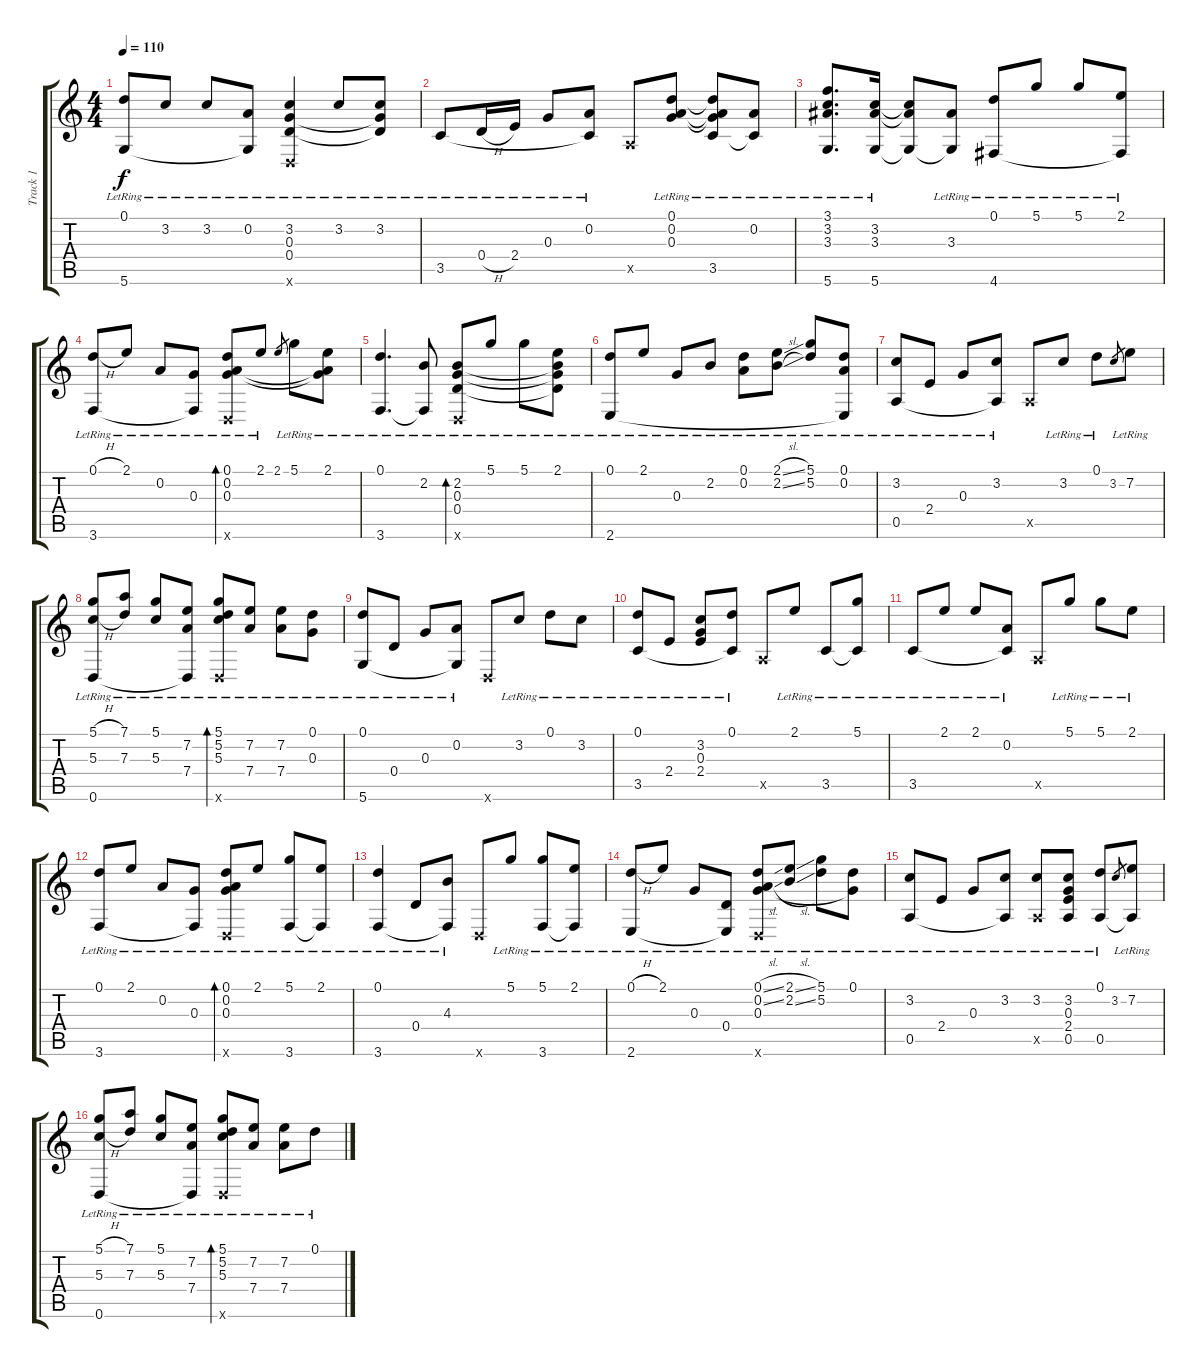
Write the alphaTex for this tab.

\track ("Track 1" "Track 1") {instrument acousticguitarsteel}
\staff {score tabs}
\tuning (D4 A3 G3 D3 A2 D2) {hide}
\ts (4 4)
\tempo 110
\clef g2
\ks c
(0.1{lr} 5.6{lr}).8{dy f} 3.2{lr}.8 3.2{lr}.8 (0.2{lr} 5.6{t}).8 (3.2{lr} 0.3{lr} 0.4{lr} 0.6{x}).4 3.2{lr}.8 (3.2{lr} 0.3{t} 0.4{t}).8 |
3.5{lr}.8 0.4{h lr}.16 2.4{lr}.16 0.3{lr}.8 (0.2{lr} 3.5{t}).8 0.5{x}.8 (0.1{lr} 0.2{lr} 0.3{lr}).8 (0.1{t} 0.2{t} 0.3{t} 3.5{lr}).8 (0.2{lr} 3.5{t}).8 |
(3.1{lr} 3.2{lr} 3.3{lr} 5.6{lr}).8{d} (3.2{lr} 3.3{lr} 5.6{lr}).16 (3.2{t} 3.3{t} 5.6{t}).8 (3.3{lr} 5.6{t}).8 (0.1{lr} 4.6{lr}).8 5.1{lr}.8 5.1{lr}.8 (2.1{lr} 4.6{t}).8 |
(0.1{h lr} 3.6{lr}).8 2.1{lr}.8 0.2{lr}.8 (0.3{lr} 3.6{t}).8 (0.1{lr} 0.2{lr} 0.3{lr} 0.6{x}).8{bd 480} 2.1{lr}.8 2.1.8{gr} 5.1{lr}.8 (2.1{lr} 0.2{t} 0.3{t}).8 |
(0.1{lr} 3.6{lr}).4{d} (2.2{lr} 3.6{t}).8 (2.2{lr} 0.3{lr} 0.4{lr} 0.6{x}).8{bd 480} 5.1{lr}.8 5.1{lr}.8 (2.1{lr} 2.2{t} 0.3{t} 0.4{t}).8 |
(0.1{lr} 2.6{lr}).8 2.1{lr}.8 0.3{lr}.8 2.2{lr}.8 (0.1{lr} 0.2{lr}).8 (2.1{sl lr} 2.2{sl lr}).8 (5.1{lr} 5.2{lr}).8 (0.1{lr} 0.2{lr} 2.6{t}).8 |
(3.2{lr} 0.5{lr}).8 2.4{lr}.8 0.3{lr}.8 (3.2{lr} 0.5{t}).8 0.5{x}.8 3.2{lr}.8 0.1{lr}.8 3.2.8{gr} 7.2{lr}.8 |
(5.1{h lr} 5.3{h lr} 0.6{lr}).8 (7.1{lr} 7.3{lr}).8 (5.1{lr} 5.3{lr}).8 (7.2{lr} 7.4{lr} 0.6{t}).8 (5.1{lr} 5.2{lr} 5.3{lr} 0.6{x}).8{bd 480} (7.2{lr} 7.4{lr}).8 (7.2{lr} 7.4{lr}).8 (0.1{lr} 0.3{lr}).8 |
(0.1{lr} 5.6{lr}).8 0.4{lr}.8 0.3{lr}.8 (0.2{lr} 5.6{t}).8 0.6{x}.8 3.2{lr}.8 0.1{lr}.8 3.2{lr}.8 |
(0.1{lr} 3.5{lr}).8 2.4{lr}.8 (3.2{lr} 0.3{lr} 2.4{lr}).8 (0.1{lr} 3.5{t}).8 0.5{x}.8 2.1{lr}.8 3.5{lr}.8 (5.1{lr} 3.5{t}).8 |
3.5{lr}.8 2.1{lr}.8 2.1{lr}.8 (0.2{lr} 3.5{t}).8 0.5{x}.8 5.1{lr}.8 5.1{lr}.8 2.1{lr}.8 |
(0.1{lr} 3.6{lr}).8 2.1{lr}.8 0.2{lr}.8 (0.3{lr} 3.6{t}).8 (0.1{lr} 0.2{lr} 0.3{lr} 0.6{x}).8{bd 480} 2.1{lr}.8 (5.1{lr} 3.6{lr}).8 (2.1{lr} 3.6{t}).8 |
(0.1{lr} 3.6{lr}).4 0.4{lr}.8 (4.3{lr} 3.6{t}).8 0.6{x}.8 5.1{lr}.8 (5.1{lr} 3.6{lr}).8 (2.1{lr} 3.6{t}).8 |
(0.1{h lr} 2.6{lr}).8 2.1{lr}.8 0.3{lr}.8 (0.4{lr} 2.6{t}).8 (0.1{sl lr} 0.2{sl lr} 0.3{lr} 0.6{x}).8 (2.1{sl lr} 2.2{sl lr}).8 (5.1{lr} 5.2{lr}).8 (0.1{lr} 0.3{t}).8 |
(3.2{lr} 0.5{lr}).8 2.4{lr}.8 0.3{lr}.8 (3.2{lr} 0.5{t}).8 (3.2{lr} 0.5{x}).8 (3.2{lr} 0.3{lr} 2.4{lr} 0.5{lr}).8 (0.1{lr} 0.5{lr}).8 3.2.8{gr} (7.2{lr} 0.5{t}).8 |
(5.1{h lr} 5.3{h lr} 0.6{lr}).8 (7.1{lr} 7.3{lr}).8 (5.1{lr} 5.3{lr}).8 (7.2{lr} 7.4{lr} 0.6{t}).8 (5.1{lr} 5.2{lr} 5.3{lr} 0.6{x}).8{bd 480} (7.2{lr} 7.4{lr}).8 (7.2{lr} 7.4{lr}).8 0.1{lr}.8
